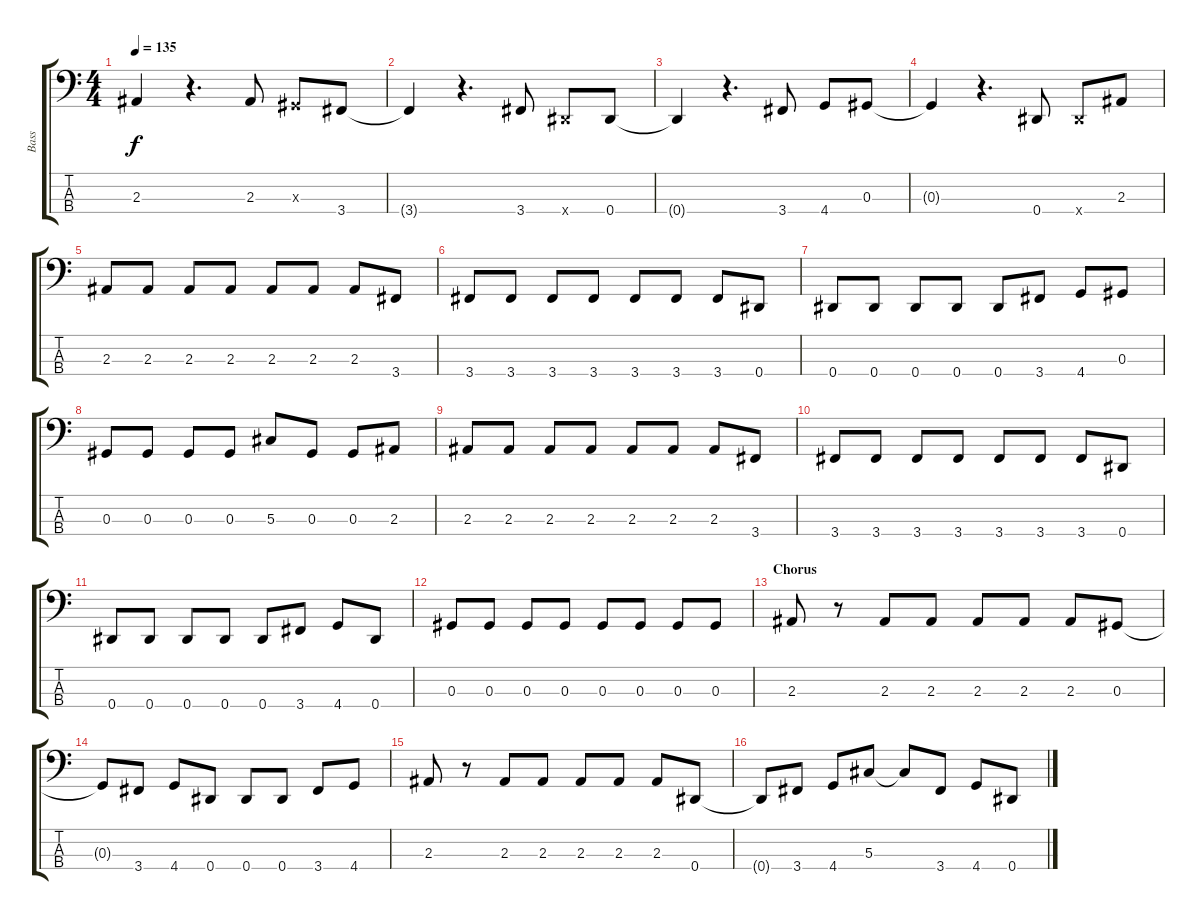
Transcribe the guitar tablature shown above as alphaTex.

\track ("Bass" "Bass") {instrument electricbasspick}
\staff {score tabs}
\tuning (Gb2 Db2 Ab1 Eb1) {hide}
\ts (4 4)
\tempo 135
\clef f4
\ks c
2.3{t}.4{dy f} r.4{d} 2.3.8 0.3{x}.8 3.4.8 |
3.4{t}.4 r.4{d} 3.4.8 0.4{x}.8 0.4.8 |
0.4{t}.4 r.4{d} 3.4.8 4.4.8 0.3.8 |
0.3{t}.4 r.4{d} 0.4.8 0.4{x}.8 2.3.8 |
\section ("" "")
2.3.8 2.3.8 2.3.8 2.3.8 2.3.8 2.3.8 2.3.8 3.4.8 |
3.4.8 3.4.8 3.4.8 3.4.8 3.4.8 3.4.8 3.4.8 0.4.8 |
0.4.8 0.4.8 0.4.8 0.4.8 0.4.8 3.4.8 4.4.8 0.3.8 |
0.3.8 0.3.8 0.3.8 0.3.8 5.3.8 0.3.8 0.3.8 2.3.8 |
2.3.8 2.3.8 2.3.8 2.3.8 2.3.8 2.3.8 2.3.8 3.4.8 |
3.4.8 3.4.8 3.4.8 3.4.8 3.4.8 3.4.8 3.4.8 0.4.8 |
0.4.8 0.4.8 0.4.8 0.4.8 0.4.8 3.4.8 4.4.8 0.4.8 |
0.3.8 0.3.8 0.3.8 0.3.8 0.3.8 0.3.8 0.3.8 0.3.8 |
\section ("" "Chorus")
2.3.8 r.8 2.3.8 2.3.8 2.3.8 2.3.8 2.3.8 0.3.8 |
0.3{t}.8 3.4.8 4.4.8 0.4.8 0.4.8 0.4.8 3.4.8 4.4.8 |
2.3.8 r.8 2.3.8 2.3.8 2.3.8 2.3.8 2.3.8 0.4.8 |
0.4{t}.8 3.4.8 4.4.8 5.3.8 5.3{t}.8 3.4.8 4.4.8 0.4.8
